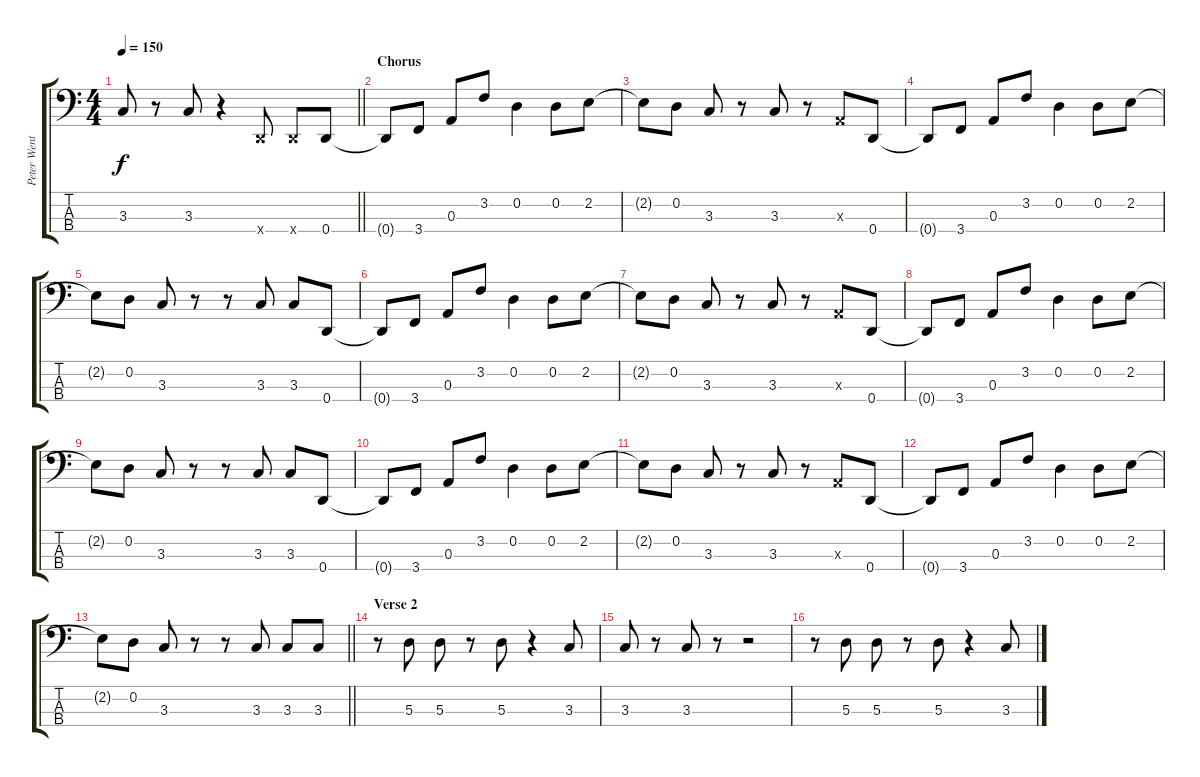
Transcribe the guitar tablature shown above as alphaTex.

\track ("Peter Wentz (Bass)" "Peter Went") {instrument electricbassfinger}
\staff {score tabs}
\tuning (G2 D2 A1 D1) {hide}
\ts (4 4)
\tempo 150
\clef f4
\barLineRight lightlight
\ks c
3.3.8{dy f} r.8 3.3.8 r.4 0.4{x}.8 0.4{x}.8 0.4.8 |
\section ("" "Chorus")
0.4{t}.8 3.4.8 0.3.8 3.2.8 0.2.4 0.2.8 2.2.8 |
2.2{t}.8 0.2.8 3.3.8 r.8 3.3.8 r.8 0.3{x}.8 0.4.8 |
0.4{t}.8 3.4.8 0.3.8 3.2.8 0.2.4 0.2.8 2.2.8 |
2.2{t}.8 0.2.8 3.3.8 r.8 r.8 3.3.8 3.3.8 0.4.8 |
0.4{t}.8 3.4.8 0.3.8 3.2.8 0.2.4 0.2.8 2.2.8 |
2.2{t}.8 0.2.8 3.3.8 r.8 3.3.8 r.8 0.3{x}.8 0.4.8 |
0.4{t}.8 3.4.8 0.3.8 3.2.8 0.2.4 0.2.8 2.2.8 |
2.2{t}.8 0.2.8 3.3.8 r.8 r.8 3.3.8 3.3.8 0.4.8 |
0.4{t}.8 3.4.8 0.3.8 3.2.8 0.2.4 0.2.8 2.2.8 |
2.2{t}.8 0.2.8 3.3.8 r.8 3.3.8 r.8 0.3{x}.8 0.4.8 |
0.4{t}.8 3.4.8 0.3.8 3.2.8 0.2.4 0.2.8 2.2.8 |
\barLineRight lightlight
2.2{t}.8 0.2.8 3.3.8 r.8 r.8 3.3.8 3.3.8 3.3.8 |
\section ("" "Verse 2")
r.8 5.3.8 5.3.8 r.8 5.3.8 r.4 3.3.8 |
3.3.8 r.8 3.3.8 r.8 r.2 |
r.8 5.3.8 5.3.8 r.8 5.3.8 r.4 3.3.8
